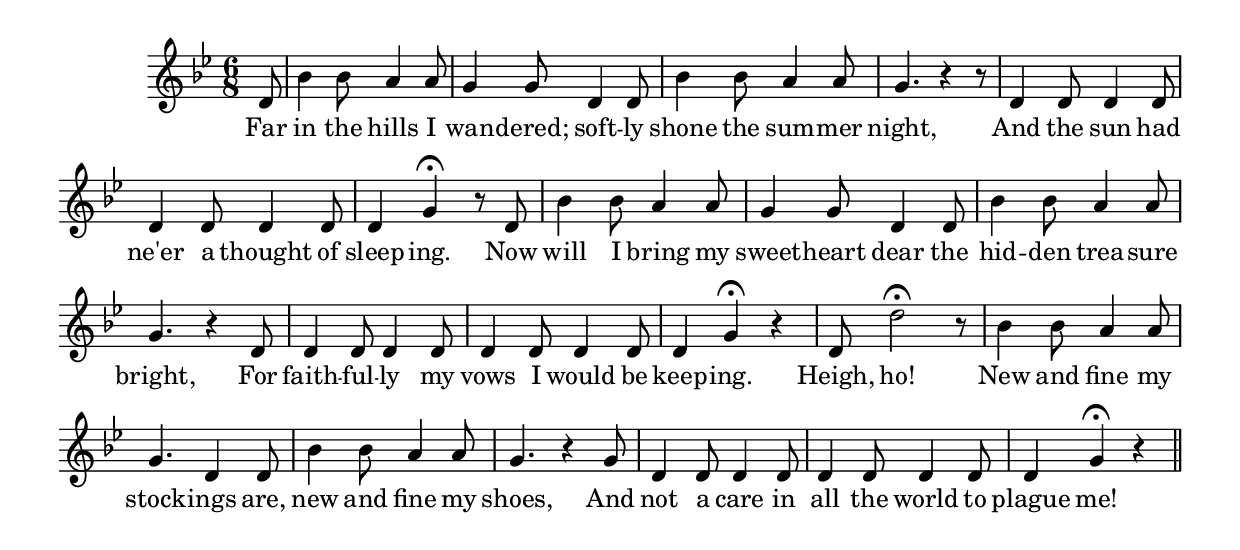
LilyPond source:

\version "2.10.25" 
\include "english.ly"


melody = \relative c'
  <<
  { 
  \tempo 4=120  
  \once \override Score.MetronomeMark #'transparent = ##t
  \clef treble
  \key g \minor
  \time 6/8

  \partial 8
  d8 | bf'4 bf8 a4 a8 | g4 g8 d4 d8 | bf'4 bf8 a4 a8 | g4. r4 r8 |
  d4 d8 d4 d8 | d4 d8 d4 d8 | d4 g4\fermata r8 
  d8 | bf'4 bf8 a4 a8 | g4 g8 d4 d8 | bf'4 bf8 a4 a8 | g4. r4
  d8 | d4 d8 d4 d8 | d4 d8 d4 d8 | d4 g4\fermata r4 |
  d8 d'2\fermata r8 | bf4 bf8 a4 a8 | g4. d4 d8 | bf'4 bf8 a4 a8 | g4. r4
  g8 | d4 d8 d4 d8 | d4 d8 d4 d8 | d4 g4\fermata r4 \bar "||"
  }

  \addlyrics
    {
    Far in the hills I wan -- dered; soft -- ly shone the sum -- mer night,
    And the sun had ne'er a thought of sleep -- ing.
    Now will I bring my sweet -- heart dear
      the hid -- den trea -- sure bright,
    For faith -- ful -- ly my vows I would be keep -- ing.
    Heigh, ho! New and fine my stock -- ings are, new and fine my shoes,
    And not a care in  all the world to plague me!
    } 
  >>

\score
  { 
  \new Staff \melody 
  \layout
    {
    \context
      { \Score \remove Bar_number_engraver }
    } 
  \midi
    { 
    \context
      { \Score tempoWholesPerMinute = #(ly:make-moment 120 4) } 
    } 
  }
